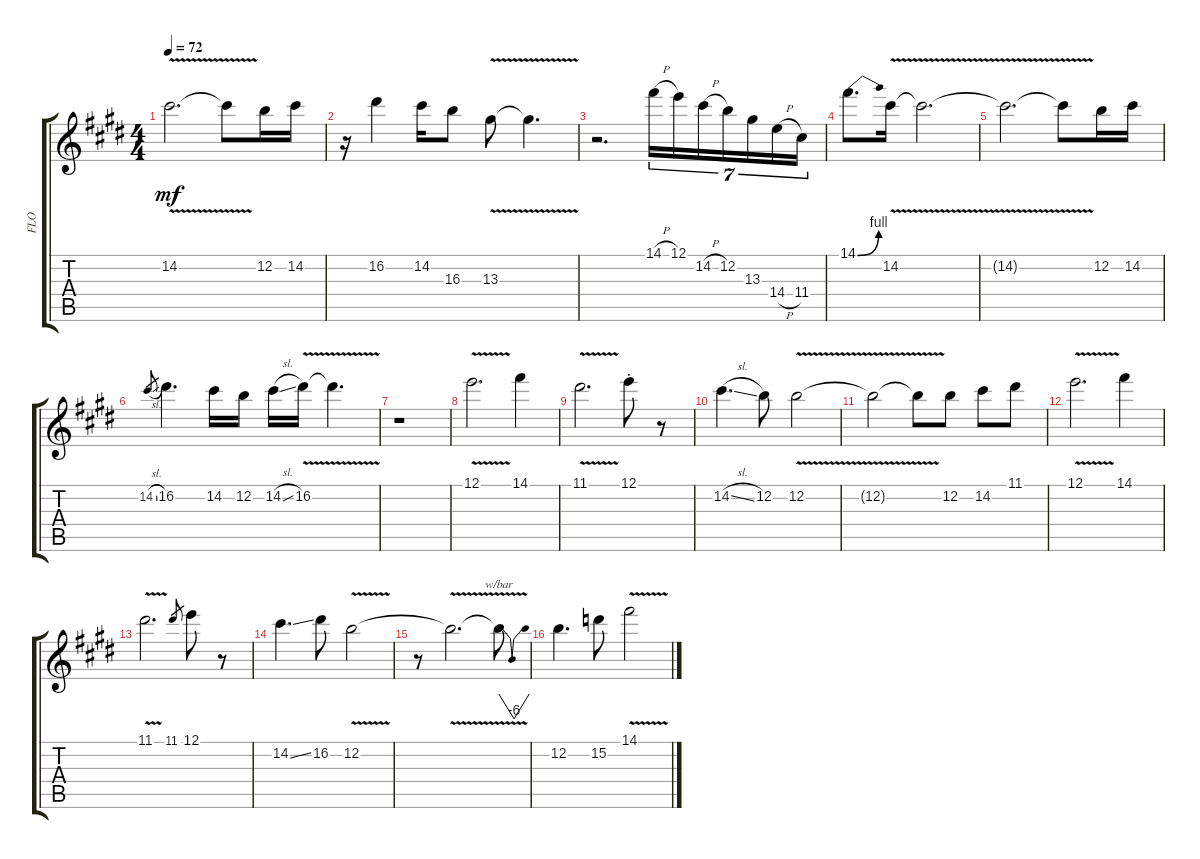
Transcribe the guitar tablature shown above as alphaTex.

\track ("FLO" "FLO") {instrument electricguitarjazz}
\staff {score tabs}
\tuning (E4 B3 G3 D3 A2 E2) {hide}
\ts (4 4)
\tempo 72
\clef g2
\ks c#minor
14.2{v t}.2{d dy mf} 14.2{v t}.8 12.2.16 14.2.16 |
r.16 16.2.4 14.2.16 16.3.8 13.3{v}.8 13.3{v t}.4{d} |
\ks e
r.2{d} 14.1{h}.16{tu (7 4)} 12.1.16{tu (7 4)} 14.2{h}.16{tu (7 4)} 12.2.16{tu (7 4)} 13.3.16{tu (7 4)} 14.4{h}.16{tu (7 4)} 11.4.16{tu (7 4)} |
\ks c#minor
14.1{be (bend 0 0 60 4)}.8{d} 14.2{v}.16 14.2{v t}.2{d} |
14.2{v t}.2{d} 14.2{v t}.8 12.2.16 14.2.16 |
\ks e
14.2{sl}.8{gr} 16.2.4{d} 14.2.16 12.2.16 14.2{sl}.16 16.2{v}.16 16.2{v t}.4{d} |
\ks c#minor
r.1 |
12.1{v}.2{d} 14.1.4 |
\ks e
11.1{v}.2{d} 12.1{st}.8 r.8 |
\ks c#minor
14.2{sl}.4{d} 12.2.8 12.2{v}.2 |
12.2{v t}.2 12.2{v t}.8 12.2.8 14.2.8 11.1.8 |
\ks e
12.1{v}.2{d} 14.1.4 |
\ks c#minor
11.1{v}.2{d} 11.1.8{gr} 12.1.8 r.8 |
14.2{ss}.4{d} 16.2.8 12.2{v}.2 |
r.8 12.2{v t}.2{d} 12.2{t}.8{tbe (dip default 0 0 30 -24 60 0)} |
\ks e
12.2.4{d} 15.2.8 14.1{v}.2
